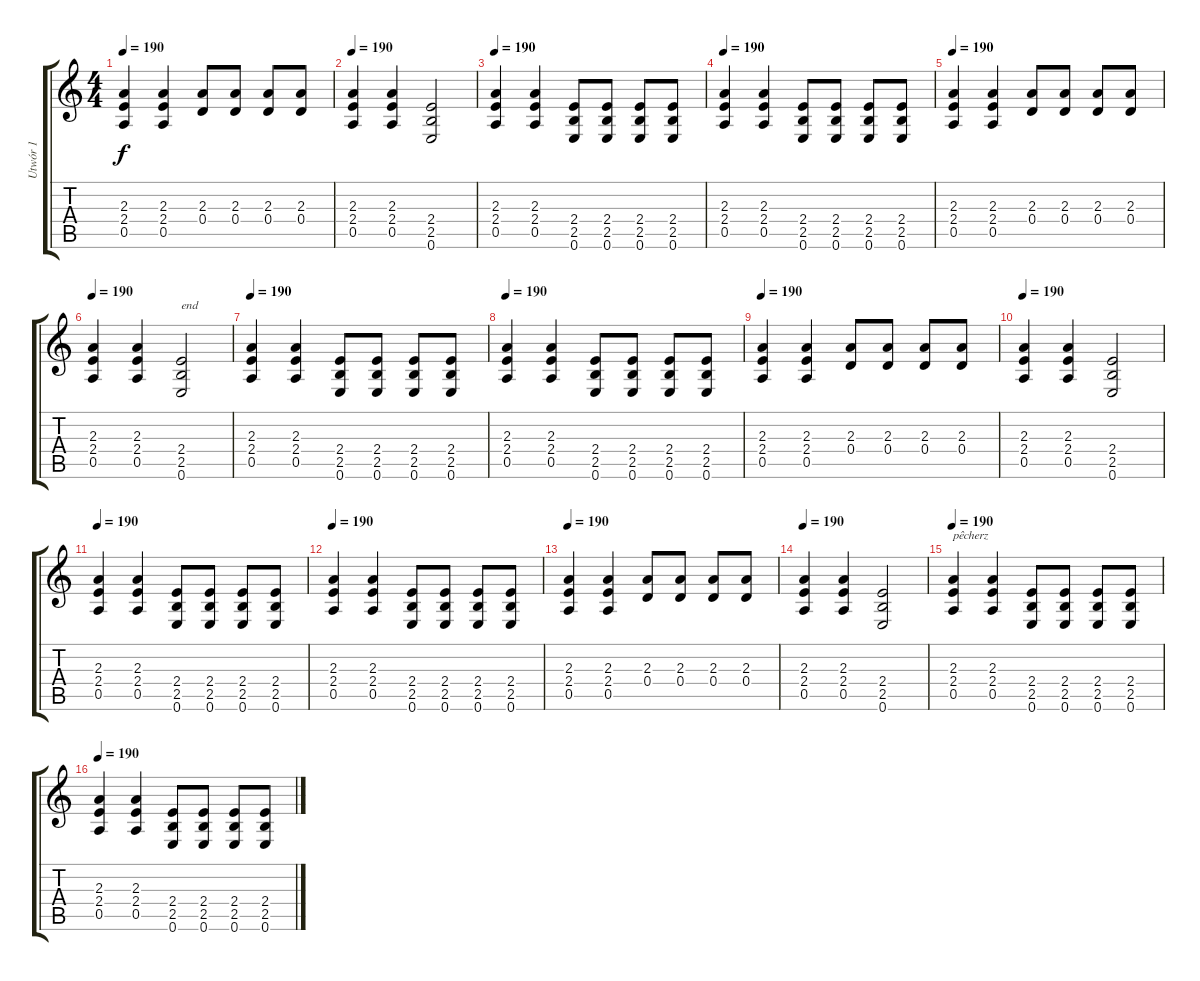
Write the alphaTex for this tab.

\track ("Utwór 1" "Utwór 1") {instrument distortionguitar}
\staff {score tabs}
\tuning (E4 B3 G3 D3 A2 E2) {hide}
\ts (4 4)
\tempo 190
\clef g2
\ks c
(2.3 2.4 0.5).4{dy f} (2.3 2.4 0.5).4 (2.3 0.4).8 (2.3 0.4).8 (2.3 0.4).8 (2.3 0.4).8 |
\tempo 190
(2.3 2.4 0.5).4 (2.3 2.4 0.5).4 (2.4 2.5 0.6).2 |
\tempo 190
(2.3 2.4 0.5).4 (2.3 2.4 0.5).4 (2.4 2.5 0.6).8 (2.4 2.5 0.6).8 (2.4 2.5 0.6).8 (2.4 2.5 0.6).8 |
\tempo 190
(2.3 2.4 0.5).4 (2.3 2.4 0.5).4 (2.4 2.5 0.6).8 (2.4 2.5 0.6).8 (2.4 2.5 0.6).8 (2.4 2.5 0.6).8 |
\tempo 190
(2.3 2.4 0.5).4 (2.3 2.4 0.5).4 (2.3 0.4).8 (2.3 0.4).8 (2.3 0.4).8 (2.3 0.4).8 |
\tempo 190
(2.3 2.4 0.5).4 (2.3 2.4 0.5).4 (2.4 2.5 0.6).2{txt "end"} |
\tempo 190
(2.3 2.4 0.5).4 (2.3 2.4 0.5).4 (2.4 2.5 0.6).8 (2.4 2.5 0.6).8 (2.4 2.5 0.6).8 (2.4 2.5 0.6).8 |
\tempo 190
(2.3 2.4 0.5).4 (2.3 2.4 0.5).4 (2.4 2.5 0.6).8 (2.4 2.5 0.6).8 (2.4 2.5 0.6).8 (2.4 2.5 0.6).8 |
\tempo 190
(2.3 2.4 0.5).4 (2.3 2.4 0.5).4 (2.3 0.4).8 (2.3 0.4).8 (2.3 0.4).8 (2.3 0.4).8 |
\tempo 190
(2.3 2.4 0.5).4 (2.3 2.4 0.5).4 (2.4 2.5 0.6).2 |
\tempo 190
(2.3 2.4 0.5).4 (2.3 2.4 0.5).4 (2.4 2.5 0.6).8 (2.4 2.5 0.6).8 (2.4 2.5 0.6).8 (2.4 2.5 0.6).8 |
\tempo 190
(2.3 2.4 0.5).4 (2.3 2.4 0.5).4 (2.4 2.5 0.6).8 (2.4 2.5 0.6).8 (2.4 2.5 0.6).8 (2.4 2.5 0.6).8 |
\tempo 190
(2.3 2.4 0.5).4 (2.3 2.4 0.5).4 (2.3 0.4).8 (2.3 0.4).8 (2.3 0.4).8 (2.3 0.4).8 |
\tempo 190
(2.3 2.4 0.5).4 (2.3 2.4 0.5).4 (2.4 2.5 0.6).2 |
\tempo 190
(2.3 2.4 0.5).4{txt "pêcherz"} (2.3 2.4 0.5).4 (2.4 2.5 0.6).8 (2.4 2.5 0.6).8 (2.4 2.5 0.6).8 (2.4 2.5 0.6).8 |
\tempo 190
(2.3 2.4 0.5).4 (2.3 2.4 0.5).4 (2.4 2.5 0.6).8 (2.4 2.5 0.6).8 (2.4 2.5 0.6).8 (2.4 2.5 0.6).8
